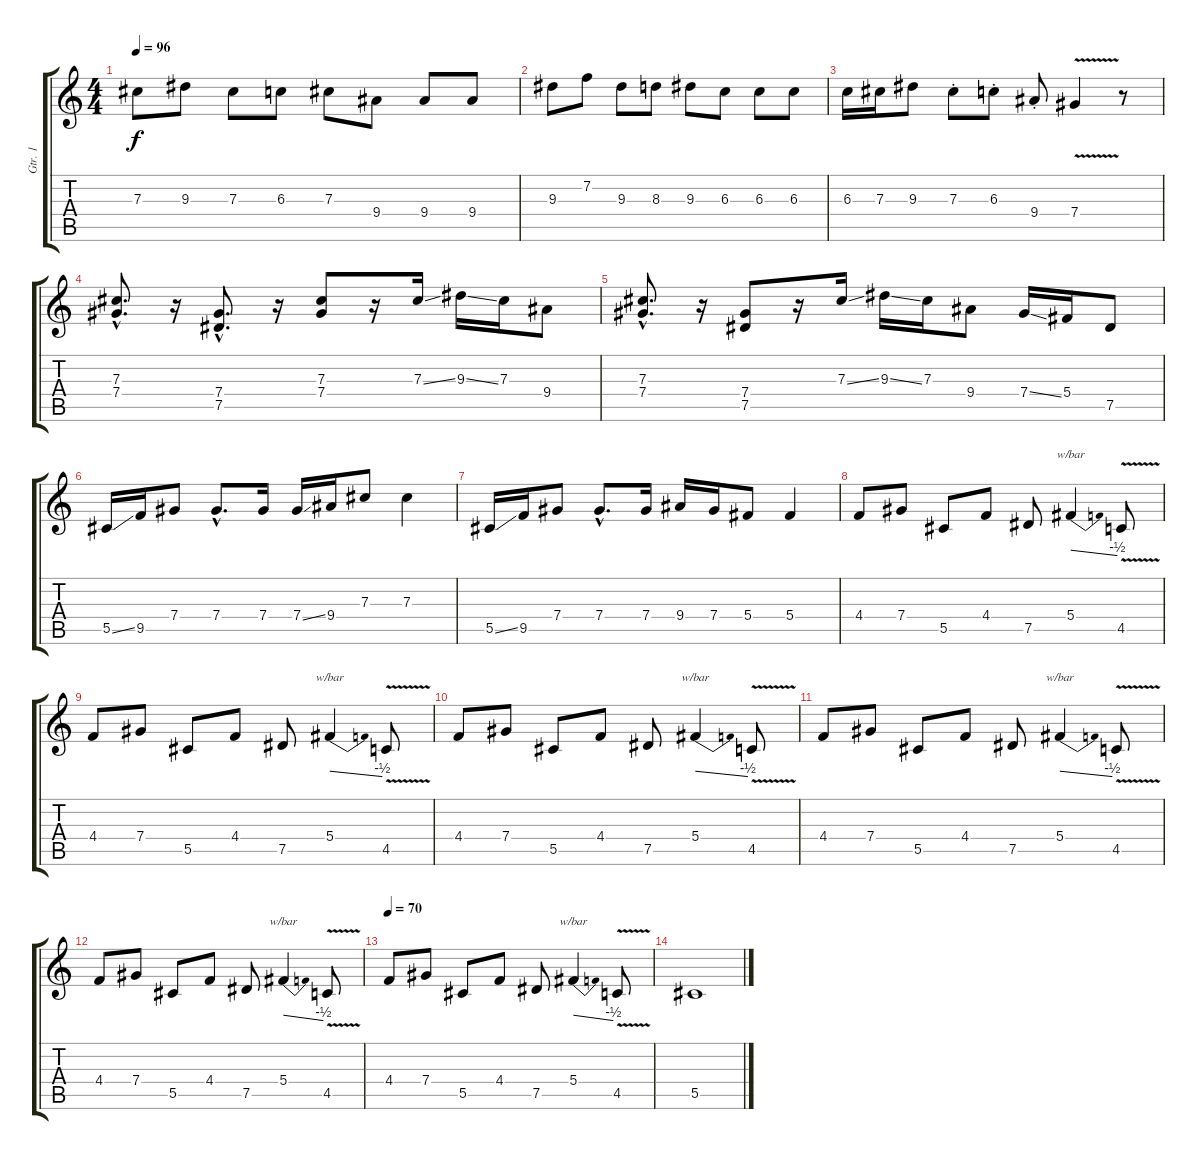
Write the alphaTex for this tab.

\track ("Gtr. 1" "Gtr. 1") {instrument distortionguitar}
\staff {score tabs}
\tuning (Eb4 Bb3 Gb3 Db3 Ab2 Eb2) {hide}
\ts (4 4)
\tempo 96
\clef g2
\ks c
7.3.8{dy f} 9.3.8 7.3.8 6.3.8 7.3.8 9.4.8 9.4.8 9.4.8 |
9.3.8 7.2.8 9.3.8 8.3.8 9.3.8 6.3.8 6.3.8 6.3.8 |
6.3.16 7.3.16 9.3.8 7.3{st}.8 6.3{st}.8 9.4{st}.8 7.4{v}.4 r.8 |
(7.3{hac} 7.4{hac}).8{d} r.16 (7.4{hac} 7.5{hac}).8{d} r.16 (7.3 7.4).8 r.16 7.3{ss}.16 9.3{ss}.16 7.3.16 9.4.8 |
(7.3{hac} 7.4{hac}).8{d} r.16 (7.4 7.5).8 r.16 7.3{ss}.16 9.3{ss}.16 7.3.16 9.4.8 7.4{ss}.16 5.4.16 7.5.8 |
5.5{ss}.16 9.5.16 7.4.8 7.4{hac}.8{d} 7.4.16 7.4{ss}.16 9.4.16 7.3.8 7.3.4 |
5.5{ss}.16 9.5.16 7.4.8 7.4{hac}.8{d} 7.4.16 9.4.16 7.4.16 5.4.8 5.4.4 |
4.4.8 7.4.8 5.5.8 4.4.8 7.5.8 5.4.4{tbe (dive default 0 0 60 -2)} 4.5{v}.8 |
4.4.8 7.4.8 5.5.8 4.4.8 7.5.8 5.4.4{tbe (dive default 0 0 60 -2)} 4.5{v}.8 |
4.4.8 7.4.8 5.5.8 4.4.8 7.5.8 5.4.4{tbe (dive default 0 0 60 -2)} 4.5{v}.8 |
4.4.8 7.4.8 5.5.8 4.4.8 7.5.8 5.4.4{tbe (dive default 0 0 60 -2)} 4.5{v}.8 |
4.4.8 7.4.8 5.5.8 4.4.8 7.5.8 5.4.4{tbe (dive default 0 0 60 -2)} 4.5{v}.8 |
\tempo 70
4.4.8 7.4.8 5.5.8 4.4.8 7.5.8 5.4.4{tbe (dive default 0 0 60 -2)} 4.5{v}.8 |
5.5.1
